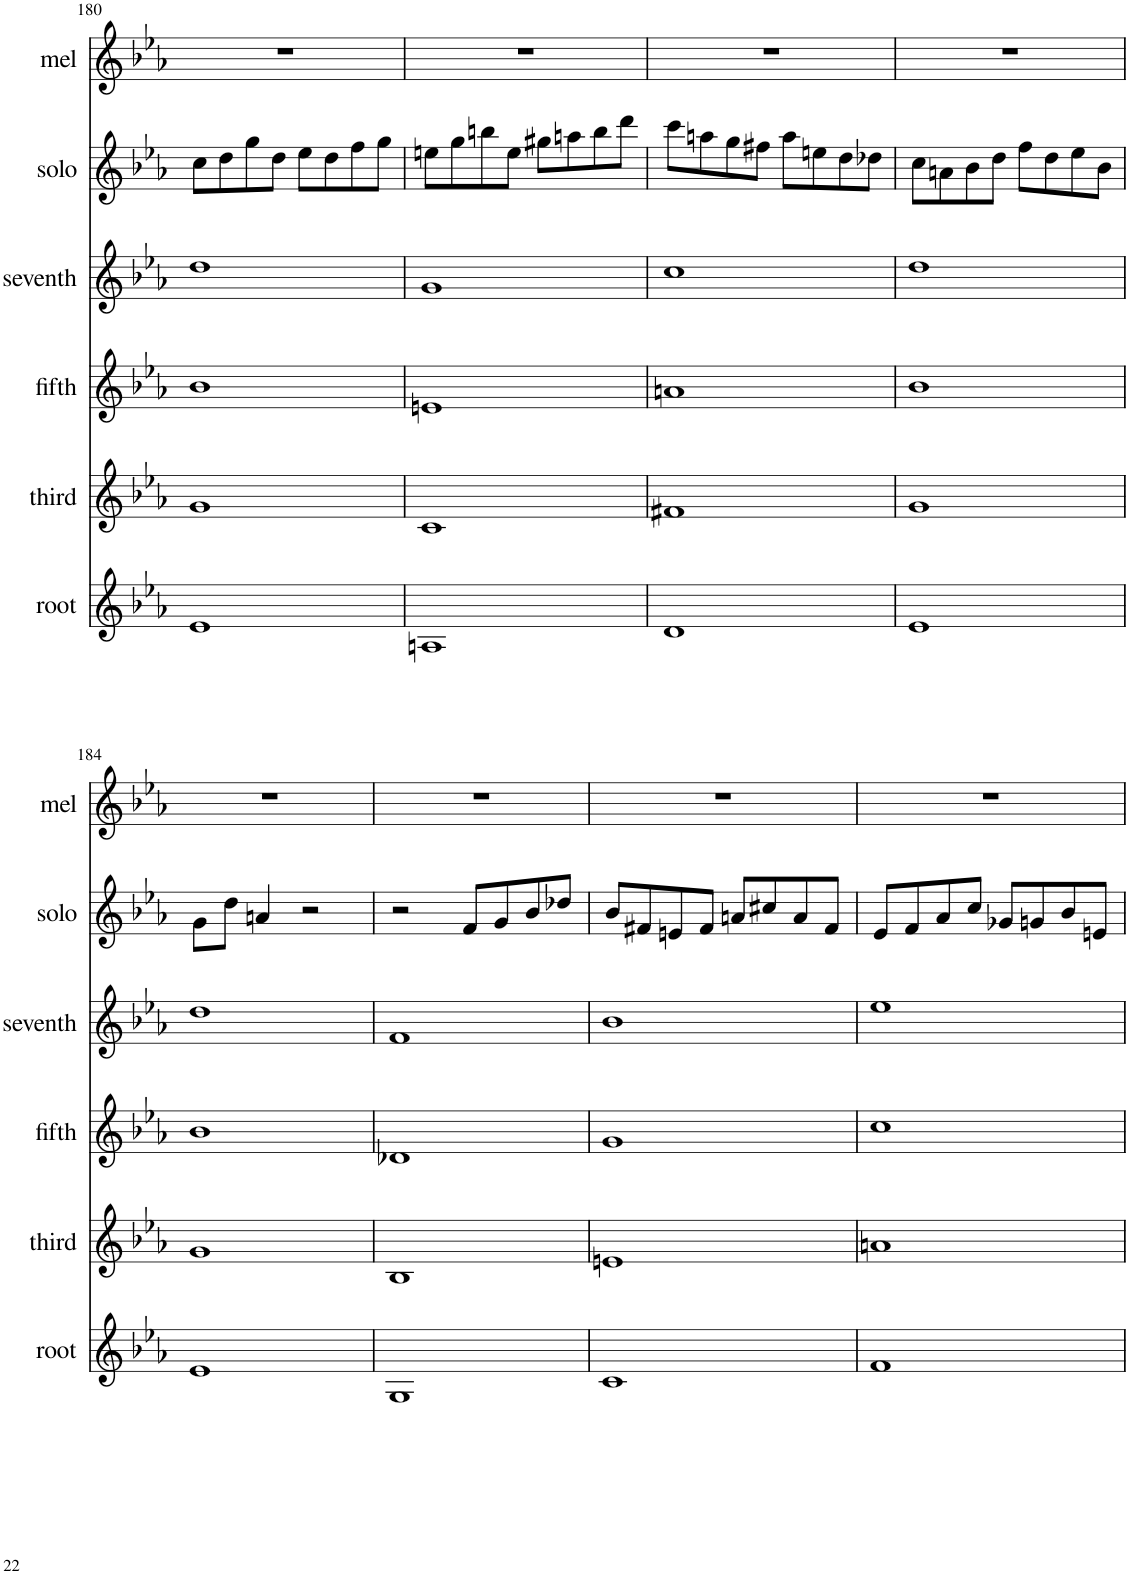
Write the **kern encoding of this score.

**kern	**kern	**kern	**kern	**kern	**kern
*part6	*part5	*part4	*part3	*part2	*part1
*staff6	*staff5	*staff4	*staff3	*staff2	*staff1
*I"root	*I"third	*I"fifth	*I"seventh	*I"solo	*I"mel
*I'root	*I'third	*I'fifth	*I'seventh	*I'solo	*I'mel
!!LO:PB:g=z
*clefG2	*clefG2	*clefG2	*clefG2	*clefG2	*clefG2
*k[b-e-a-]	*k[b-e-a-]	*k[b-e-a-]	*k[b-e-a-]	*k[b-e-a-]	*k[b-e-a-]
*M4/4	*M4/4	*M4/4	*M4/4	*M4/4	*M4/4
=180	=180	=180	=180	=180	=180
1e-	1g	1b-	1dd	8cc\L	1r
.	.	.	.	8dd\	.
.	.	.	.	8gg\	.
.	.	.	.	8dd\J	.
.	.	.	.	8ee-\L	.
.	.	.	.	8dd\	.
.	.	.	.	8ff\	.
.	.	.	.	8gg\J	.
=181	=181	=181	=181	=181	=181
1An	1c	1en	1g	8een\L	1r
.	.	.	.	8gg\	.
.	.	.	.	8bbn\	.
.	.	.	.	8ee\J	.
.	.	.	.	8gg#X\L	.
.	.	.	.	8aan\	.
.	.	.	.	8bb\	.
.	.	.	.	8ddd\J	.
=182	=182	=182	=182	=182	=182
1d	1f#X	1an	1cc	8ccc\L	1r
.	.	.	.	8aan\	.
.	.	.	.	8gg\	.
.	.	.	.	8ff#X\J	.
.	.	.	.	8aa\L	.
.	.	.	.	8een\	.
.	.	.	.	8dd\	.
.	.	.	.	8dd-X\J	.
=183	=183	=183	=183	=183	=183
1e-	1g	1b-	1dd	8cc\L	1r
.	.	.	.	8an\	.
.	.	.	.	8b-\	.
.	.	.	.	8dd\J	.
.	.	.	.	8ff\L	.
.	.	.	.	8dd\	.
.	.	.	.	8ee-\	.
.	.	.	.	8b-\J	.
!!LO:LB:g=z
=184	=184	=184	=184	=184	=184
1e-	1g	1b-	1dd	8g\L	1r
.	.	.	.	8dd\J	.
.	.	.	.	4an/	.
.	.	.	.	2r	.
=185	=185	=185	=185	=185	=185
1G	1B-	1d-X	1f	2r	1r
.	.	.	.	8f/L	.
.	.	.	.	8g/	.
.	.	.	.	8b-/	.
.	.	.	.	8dd-X/J	.
=186	=186	=186	=186	=186	=186
1c	1en	1g	1b-	8b-/L	1r
.	.	.	.	8f#X/	.
.	.	.	.	8en/	.
.	.	.	.	8f#/J	.
.	.	.	.	8an/L	.
.	.	.	.	8cc#X/	.
.	.	.	.	8a/	.
.	.	.	.	8f#/J	.
=187	=187	=187	=187	=187	=187
1f	1an	1cc	1ee-	8e-/L	1r
.	.	.	.	8f/	.
.	.	.	.	8a-/	.
.	.	.	.	8cc/J	.
.	.	.	.	8g-X/L	.
.	.	.	.	8gn/	.
.	.	.	.	8b-/	.
.	.	.	.	8en/J	.
=	=	=	=	=	=
*-	*-	*-	*-	*-	*-
